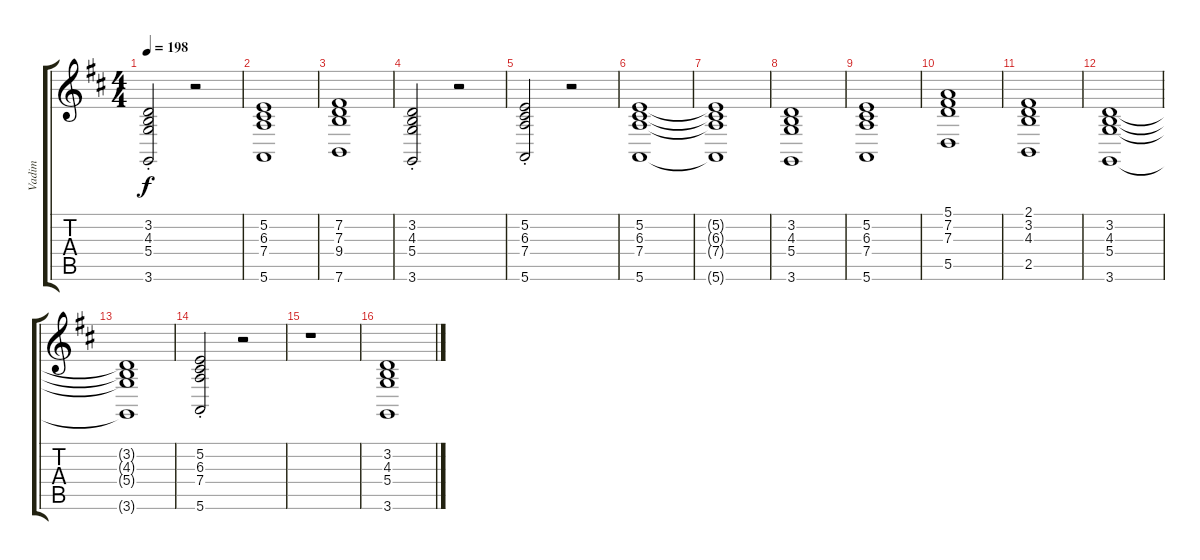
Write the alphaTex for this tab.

\track ("Vadim" "Vadim") {instrument stringensemble1}
\staff {score tabs}
\tuning (E4 B3 G3 D3 A2 E2) {hide}
\ts (4 4)
\tempo 198
\clef g2
\ks bminor
(3.2{st} 4.3{st} 5.4{st} 3.6{st}).2{dy f} r.2 |
(5.2 6.3 7.4 5.6).1 |
(7.2 7.3 9.4 7.6).1 |
(3.2{st} 4.3{st} 5.4{st} 3.6{st}).2 r.2 |
(5.2{st} 6.3{st} 7.4{st} 5.6{st}).2 r.2 |
(5.2 6.3 7.4 5.6).1 |
(5.2{t} 6.3{t} 7.4{t} 5.6{t}).1 |
(3.2 4.3 5.4 3.6).1 |
(5.2 6.3 7.4 5.6).1 |
(5.1 7.2 7.3 5.5).1 |
(2.1 3.2 4.3 2.5).1 |
(3.2 4.3 5.4 3.6).1 |
(3.2{t} 4.3{t} 5.4{t} 3.6{t}).1 |
(5.2{st} 6.3{st} 7.4{st} 5.6{st}).2 r.2 |
r.1 |
(3.2 4.3 5.4 3.6).1
